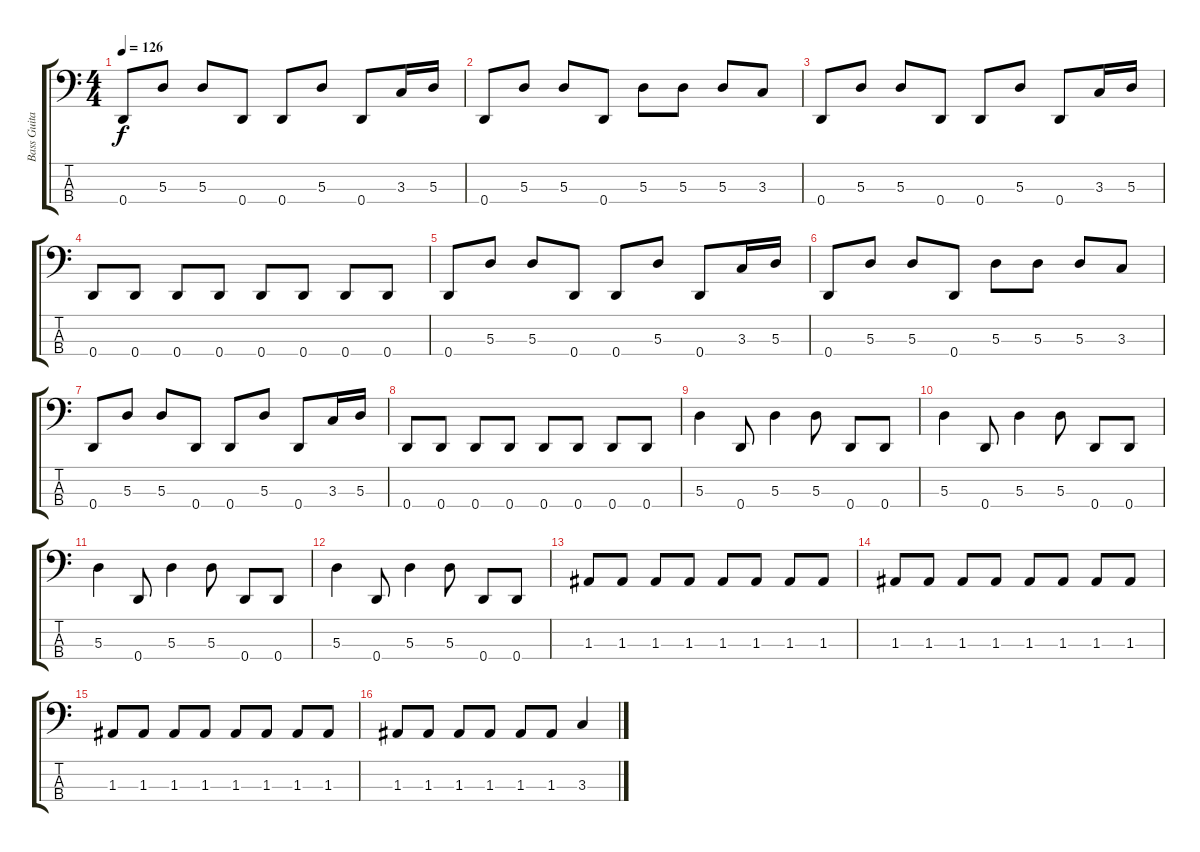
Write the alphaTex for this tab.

\track ("Bass Guitar" "Bass Guita") {instrument electricbasspick}
\staff {score tabs}
\tuning (G2 D2 A1 D1) {hide}
\ts (4 4)
\tempo 126
\clef f4
\ks c
0.4.8{dy f} 5.3.8 5.3.8 0.4.8 0.4.8 5.3.8 0.4.8 3.3.16 5.3.16 |
0.4.8 5.3.8 5.3.8 0.4.8 5.3.8 5.3.8 5.3.8 3.3.8 |
0.4.8 5.3.8 5.3.8 0.4.8 0.4.8 5.3.8 0.4.8 3.3.16 5.3.16 |
0.4.8 0.4.8 0.4.8 0.4.8 0.4.8 0.4.8 0.4.8 0.4.8 |
0.4.8 5.3.8 5.3.8 0.4.8 0.4.8 5.3.8 0.4.8 3.3.16 5.3.16 |
0.4.8 5.3.8 5.3.8 0.4.8 5.3.8 5.3.8 5.3.8 3.3.8 |
0.4.8 5.3.8 5.3.8 0.4.8 0.4.8 5.3.8 0.4.8 3.3.16 5.3.16 |
0.4.8 0.4.8 0.4.8 0.4.8 0.4.8 0.4.8 0.4.8 0.4.8 |
5.3.4 0.4.8 5.3.4 5.3.8 0.4.8 0.4.8 |
5.3.4 0.4.8 5.3.4 5.3.8 0.4.8 0.4.8 |
5.3.4 0.4.8 5.3.4 5.3.8 0.4.8 0.4.8 |
5.3.4 0.4.8 5.3.4 5.3.8 0.4.8 0.4.8 |
1.3.8 1.3.8 1.3.8 1.3.8 1.3.8 1.3.8 1.3.8 1.3.8 |
1.3.8 1.3.8 1.3.8 1.3.8 1.3.8 1.3.8 1.3.8 1.3.8 |
1.3.8 1.3.8 1.3.8 1.3.8 1.3.8 1.3.8 1.3.8 1.3.8 |
1.3.8 1.3.8 1.3.8 1.3.8 1.3.8 1.3.8 3.3.4
